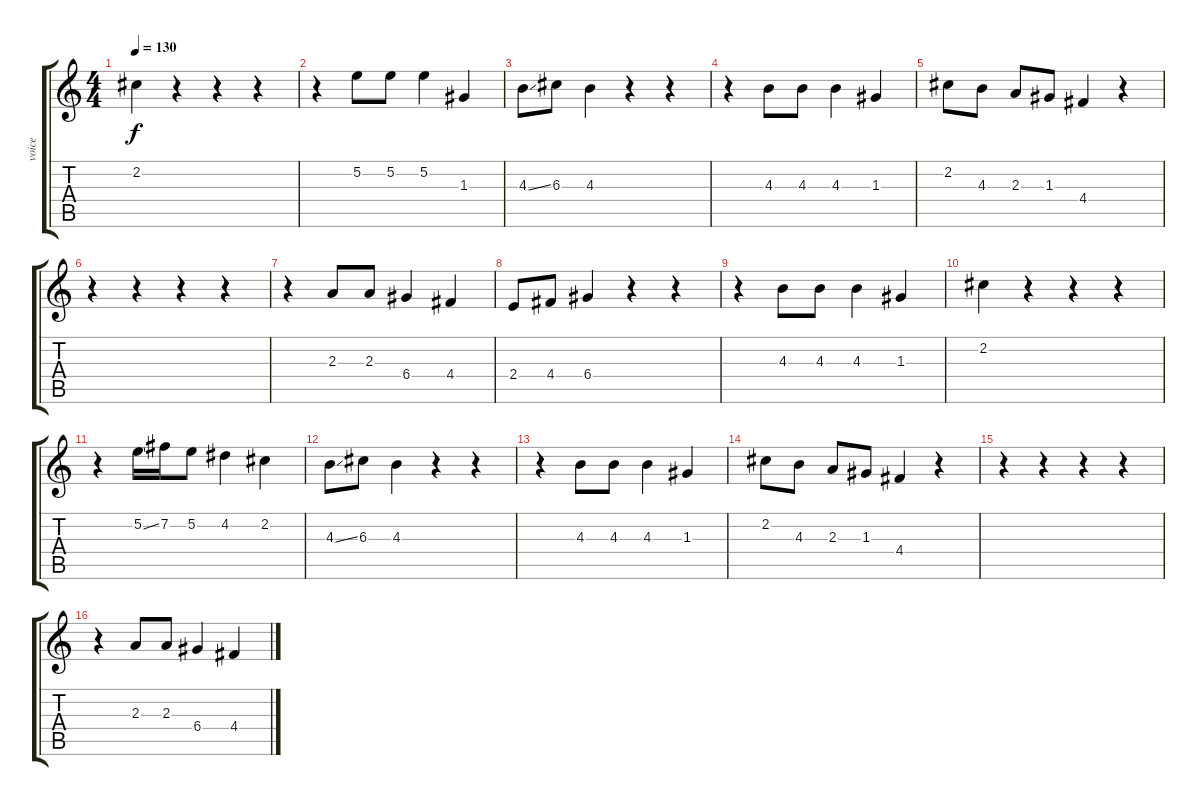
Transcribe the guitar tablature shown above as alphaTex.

\track ("voice" "voice") {instrument acousticguitarnylon}
\staff {score tabs}
\tuning (E4 B3 G3 D3 A2 E2) {hide}
\ts (4 4)
\tempo 130
\clef g2
\ks c
2.2.4{dy f} r.4 r.4 r.4 |
r.4 5.2.8 5.2.8 5.2.4 1.3.4 |
4.3{ss}.8 6.3.8 4.3.4 r.4 r.4 |
r.4 4.3.8 4.3.8 4.3.4 1.3.4 |
2.2.8 4.3.8 2.3.8 1.3.8 4.4.4 r.4 |
r.4 r.4 r.4 r.4 |
r.4 2.3.8 2.3.8 6.4.4 4.4.4 |
2.4.8 4.4.8 6.4.4 r.4 r.4 |
r.4 4.3.8 4.3.8 4.3.4 1.3.4 |
2.2.4 r.4 r.4 r.4 |
r.4 5.2{ss}.16 7.2.16 5.2.8 4.2.4 2.2.4 |
4.3{ss}.8 6.3.8 4.3.4 r.4 r.4 |
r.4 4.3.8 4.3.8 4.3.4 1.3.4 |
2.2.8 4.3.8 2.3.8 1.3.8 4.4.4 r.4 |
r.4 r.4 r.4 r.4 |
r.4 2.3.8 2.3.8 6.4.4 4.4.4
